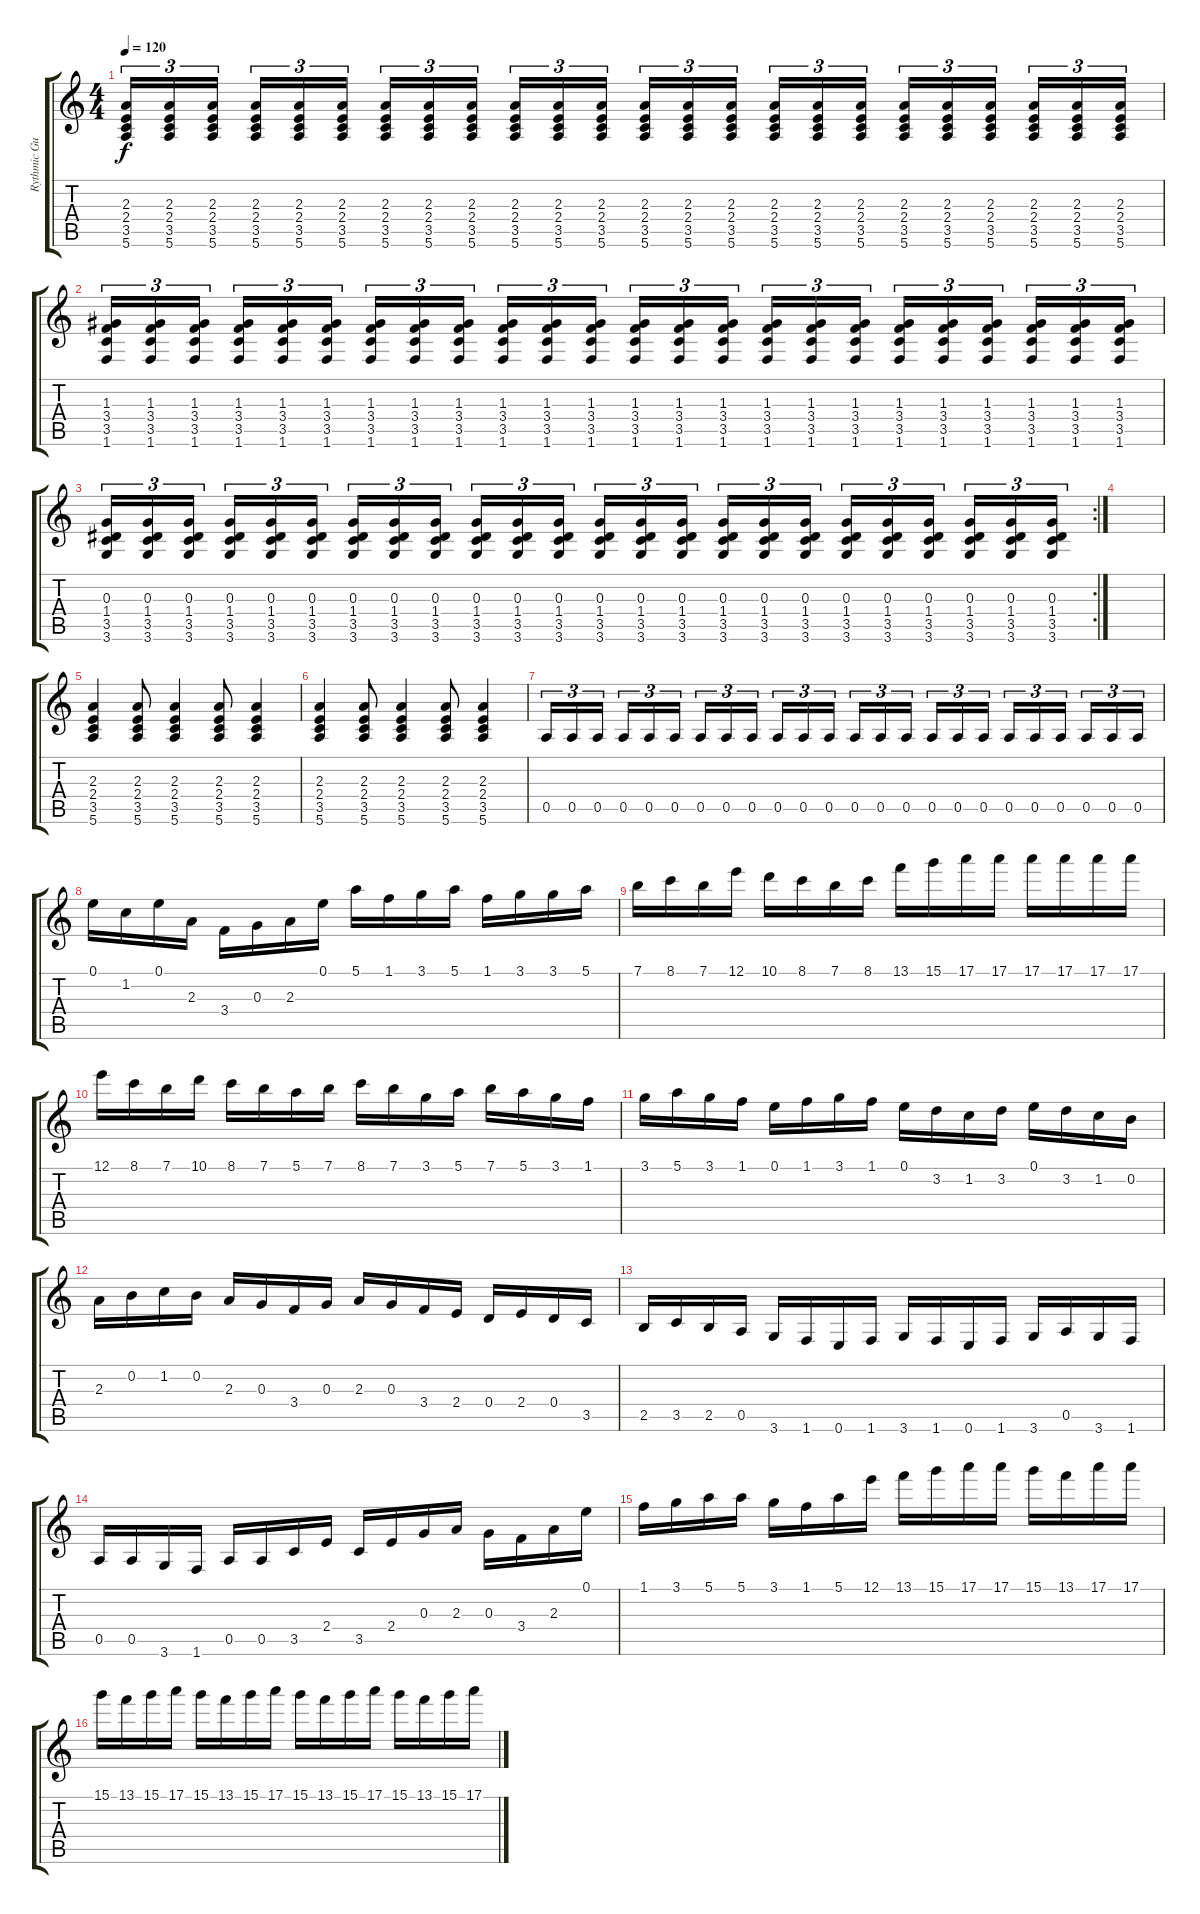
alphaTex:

\track ("Rythmic Guitar" "Rythmic Gu") {instrument distortionguitar}
\staff {score tabs}
\tuning (E4 B3 G3 D3 A2 E2) {hide}
\ts (4 4)
\tempo 120
\clef g2
\ks c
(2.3 2.4 3.5 5.6).16{tu (3 2) dy f} (2.3 2.4 3.5 5.6).16{tu (3 2)} (2.3 2.4 3.5 5.6).16{tu (3 2)} (2.3 2.4 3.5 5.6).16{tu (3 2)} (2.3 2.4 3.5 5.6).16{tu (3 2)} (2.3 2.4 3.5 5.6).16{tu (3 2)} (2.3 2.4 3.5 5.6).16{tu (3 2)} (2.3 2.4 3.5 5.6).16{tu (3 2)} (2.3 2.4 3.5 5.6).16{tu (3 2)} (2.3 2.4 3.5 5.6).16{tu (3 2)} (2.3 2.4 3.5 5.6).16{tu (3 2)} (2.3 2.4 3.5 5.6).16{tu (3 2)} (2.3 2.4 3.5 5.6).16{tu (3 2)} (2.3 2.4 3.5 5.6).16{tu (3 2)} (2.3 2.4 3.5 5.6).16{tu (3 2)} (2.3 2.4 3.5 5.6).16{tu (3 2)} (2.3 2.4 3.5 5.6).16{tu (3 2)} (2.3 2.4 3.5 5.6).16{tu (3 2)} (2.3 2.4 3.5 5.6).16{tu (3 2)} (2.3 2.4 3.5 5.6).16{tu (3 2)} (2.3 2.4 3.5 5.6).16{tu (3 2)} (2.3 2.4 3.5 5.6).16{tu (3 2)} (2.3 2.4 3.5 5.6).16{tu (3 2)} (2.3 2.4 3.5 5.6).16{tu (3 2)} |
(1.3 3.4 3.5 1.6).16{tu (3 2)} (1.3 3.4 3.5 1.6).16{tu (3 2)} (1.3 3.4 3.5 1.6).16{tu (3 2)} (1.3 3.4 3.5 1.6).16{tu (3 2)} (1.3 3.4 3.5 1.6).16{tu (3 2)} (1.3 3.4 3.5 1.6).16{tu (3 2)} (1.3 3.4 3.5 1.6).16{tu (3 2)} (1.3 3.4 3.5 1.6).16{tu (3 2)} (1.3 3.4 3.5 1.6).16{tu (3 2)} (1.3 3.4 3.5 1.6).16{tu (3 2)} (1.3 3.4 3.5 1.6).16{tu (3 2)} (1.3 3.4 3.5 1.6).16{tu (3 2)} (1.3 3.4 3.5 1.6).16{tu (3 2)} (1.3 3.4 3.5 1.6).16{tu (3 2)} (1.3 3.4 3.5 1.6).16{tu (3 2)} (1.3 3.4 3.5 1.6).16{tu (3 2)} (1.3 3.4 3.5 1.6).16{tu (3 2)} (1.3 3.4 3.5 1.6).16{tu (3 2)} (1.3 3.4 3.5 1.6).16{tu (3 2)} (1.3 3.4 3.5 1.6).16{tu (3 2)} (1.3 3.4 3.5 1.6).16{tu (3 2)} (1.3 3.4 3.5 1.6).16{tu (3 2)} (1.3 3.4 3.5 1.6).16{tu (3 2)} (1.3 3.4 3.5 1.6).16{tu (3 2)} |
\rc 2
(0.3 1.4 3.5 3.6).16{tu (3 2)} (0.3 1.4 3.5 3.6).16{tu (3 2)} (0.3 1.4 3.5 3.6).16{tu (3 2)} (0.3 1.4 3.5 3.6).16{tu (3 2)} (0.3 1.4 3.5 3.6).16{tu (3 2)} (0.3 1.4 3.5 3.6).16{tu (3 2)} (0.3 1.4 3.5 3.6).16{tu (3 2)} (0.3 1.4 3.5 3.6).16{tu (3 2)} (0.3 1.4 3.5 3.6).16{tu (3 2)} (0.3 1.4 3.5 3.6).16{tu (3 2)} (0.3 1.4 3.5 3.6).16{tu (3 2)} (0.3 1.4 3.5 3.6).16{tu (3 2)} (0.3 1.4 3.5 3.6).16{tu (3 2)} (0.3 1.4 3.5 3.6).16{tu (3 2)} (0.3 1.4 3.5 3.6).16{tu (3 2)} (0.3 1.4 3.5 3.6).16{tu (3 2)} (0.3 1.4 3.5 3.6).16{tu (3 2)} (0.3 1.4 3.5 3.6).16{tu (3 2)} (0.3 1.4 3.5 3.6).16{tu (3 2)} (0.3 1.4 3.5 3.6).16{tu (3 2)} (0.3 1.4 3.5 3.6).16{tu (3 2)} (0.3 1.4 3.5 3.6).16{tu (3 2)} (0.3 1.4 3.5 3.6).16{tu (3 2)} (0.3 1.4 3.5 3.6).16{tu (3 2)} |
|
(2.3 2.4 3.5 5.6).4{instrument distortionguitar} (2.3 2.4 3.5 5.6).8 (2.3 2.4 3.5 5.6).4 (2.3 2.4 3.5 5.6).8 (2.3 2.4 3.5 5.6).4 |
(2.3 2.4 3.5 5.6).4{instrument distortionguitar} (2.3 2.4 3.5 5.6).8 (2.3 2.4 3.5 5.6).4 (2.3 2.4 3.5 5.6).8 (2.3 2.4 3.5 5.6).4 |
0.5.16{tu (3 2) instrument distortionguitar} 0.5.16{tu (3 2)} 0.5.16{tu (3 2)} 0.5.16{tu (3 2)} 0.5.16{tu (3 2)} 0.5.16{tu (3 2)} 0.5.16{tu (3 2)} 0.5.16{tu (3 2)} 0.5.16{tu (3 2)} 0.5.16{tu (3 2)} 0.5.16{tu (3 2)} 0.5.16{tu (3 2)} 0.5.16{tu (3 2)} 0.5.16{tu (3 2)} 0.5.16{tu (3 2)} 0.5.16{tu (3 2)} 0.5.16{tu (3 2)} 0.5.16{tu (3 2)} 0.5.16{tu (3 2)} 0.5.16{tu (3 2)} 0.5.16{tu (3 2)} 0.5.16{tu (3 2)} 0.5.16{tu (3 2)} 0.5.16{tu (3 2)} |
0.1.16 1.2.16 0.1.16 2.3.16 3.4.16 0.3.16 2.3.16 0.1.16 5.1.16 1.1.16 3.1.16 5.1.16 1.1.16 3.1.16 3.1.16 5.1.16 |
7.1.16 8.1.16 7.1.16 12.1.16 10.1.16 8.1.16 7.1.16 8.1.16 13.1.16 15.1.16 17.1.16 17.1.16 17.1.16 17.1.16 17.1.16 17.1.16 |
12.1.16 8.1.16 7.1.16 10.1.16 8.1.16 7.1.16 5.1.16 7.1.16 8.1.16 7.1.16 3.1.16 5.1.16 7.1.16 5.1.16 3.1.16 1.1.16 |
3.1.16 5.1.16 3.1.16 1.1.16 0.1.16 1.1.16 3.1.16 1.1.16 0.1.16 3.2.16 1.2.16 3.2.16 0.1.16 3.2.16 1.2.16 0.2.16 |
2.3.16 0.2.16 1.2.16 0.2.16 2.3.16 0.3.16 3.4.16 0.3.16 2.3.16 0.3.16 3.4.16 2.4.16 0.4.16 2.4.16 0.4.16 3.5.16 |
2.5.16 3.5.16 2.5.16 0.5.16 3.6.16 1.6.16 0.6.16 1.6.16 3.6.16 1.6.16 0.6.16 1.6.16 3.6.16 0.5.16 3.6.16 1.6.16 |
0.5.16 0.5.16 3.6.16 1.6.16 0.5.16 0.5.16 3.5.16 2.4.16 3.5.16 2.4.16 0.3.16 2.3.16 0.3.16 3.4.16 2.3.16 0.1.16 |
1.1.16 3.1.16 5.1.16 5.1.16 3.1.16 1.1.16 5.1.16 12.1.16 13.1.16 15.1.16 17.1.16 17.1.16 15.1.16 13.1.16 17.1.16 17.1.16 |
15.1.16 13.1.16 15.1.16 17.1.16 15.1.16 13.1.16 15.1.16 17.1.16 15.1.16 13.1.16 15.1.16 17.1.16 15.1.16 13.1.16 15.1.16 17.1.16
